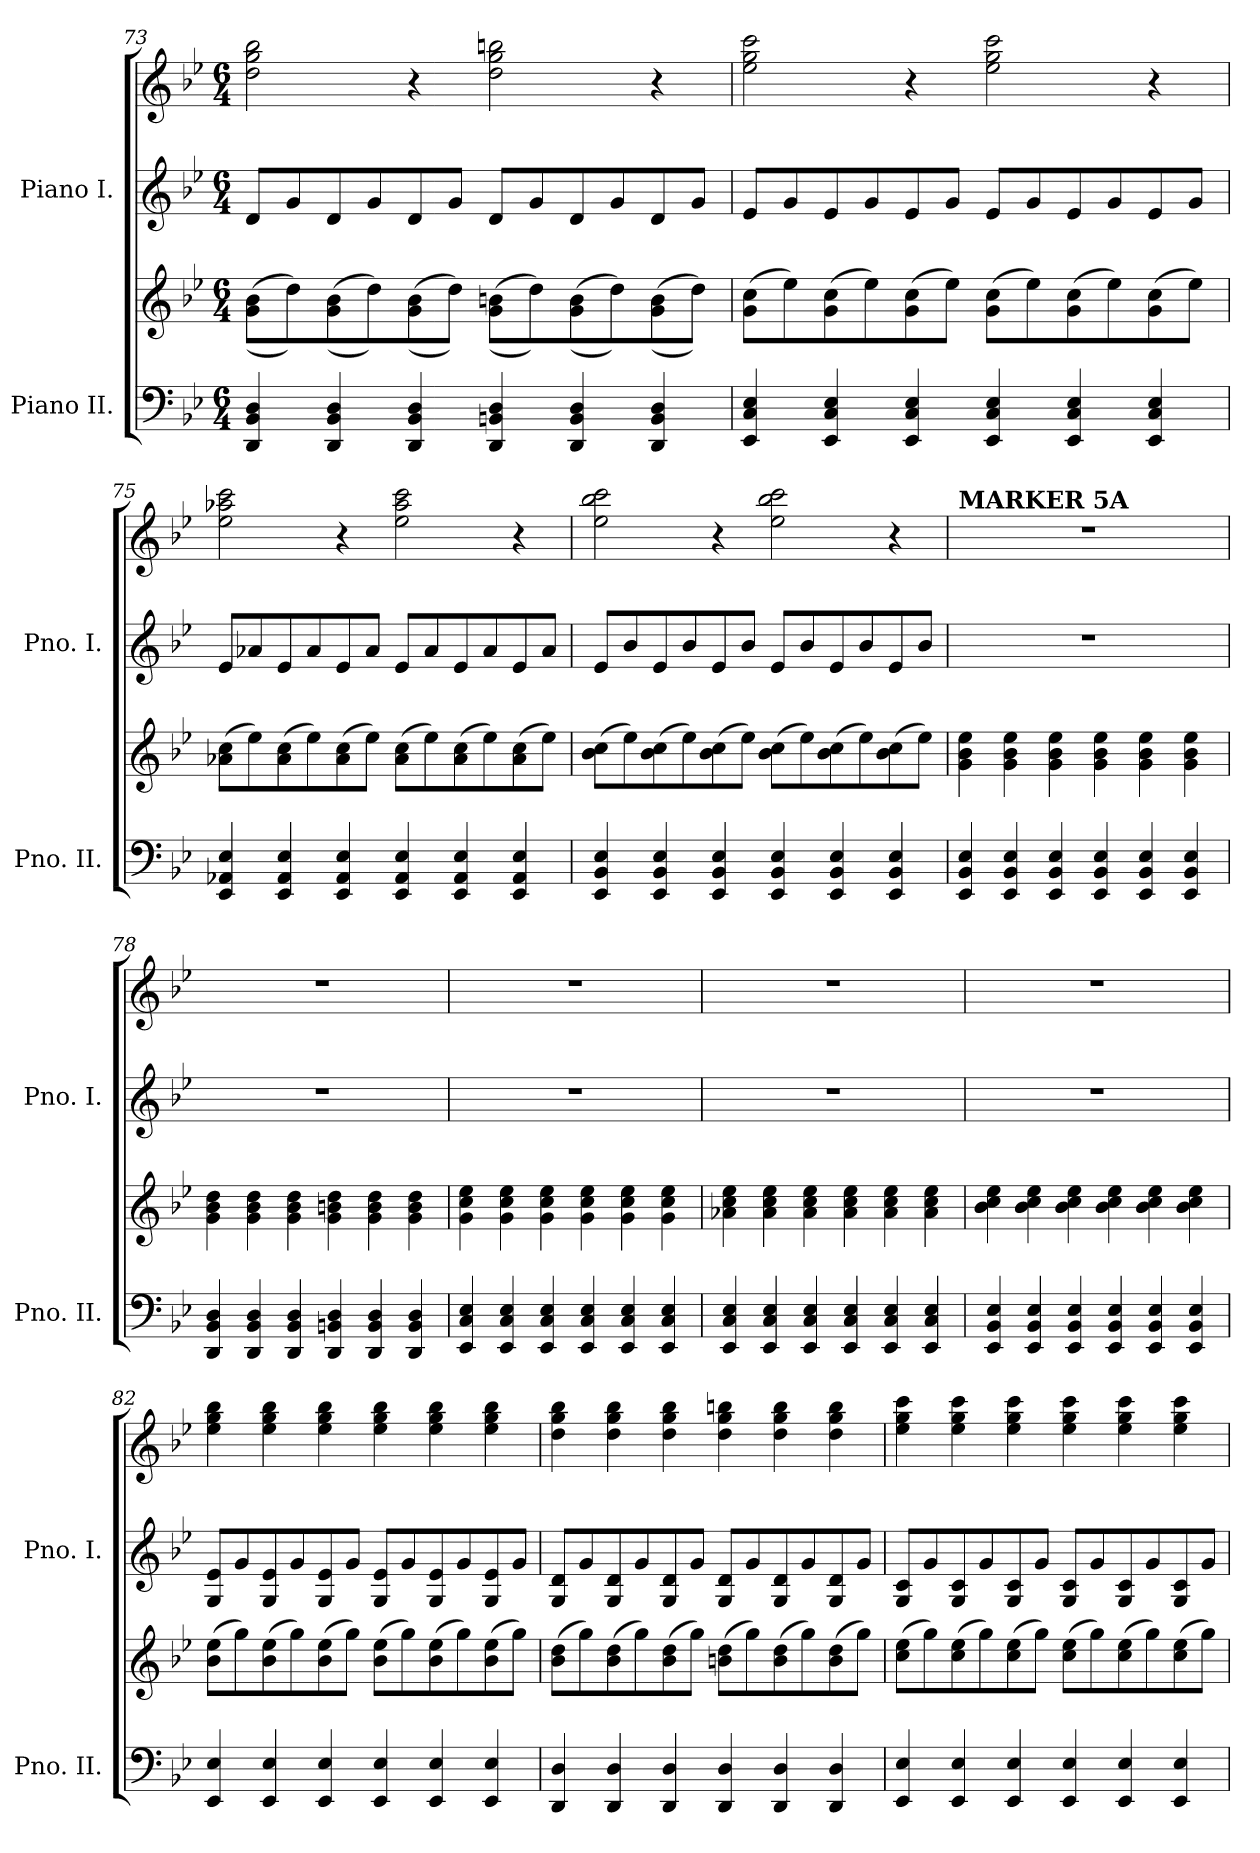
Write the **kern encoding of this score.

**kern	**kern	**kern	**kern
*part2	*part2	*part1	*part1
*staff4	*staff3	*staff2	*staff1
*I"Piano II.	*	*I"Piano I.	*
*I'Pno. II.	*	*I'Pno. I.	*
*clefF4	*clefG2	*clefG2	*clefG2
*k[b-e-]	*k[b-e-]	*k[b-e-]	*k[b-e-]
*M6/4	*M6/4	*M6/4	*M6/4
=73	=73	=73	=73
4DD/ 4BB-/ 4D/	((8g\ 8b-\L	8d/L	2dd\ 2gg\ 2bb-\
.	8dd\))	8g/	.
4DD/ 4BB-/ 4D/	((8g\ 8b-\	8d/	.
.	8dd\))	8g/	.
4DD/ 4BB-/ 4D/	((8g\ 8b-\	8d/	4r
.	8dd\J))	8g/J	.
4DD/ 4BBn/ 4D/	((8g\ 8bn\L	8d/L	2dd\ 2gg\ 2bbn\
.	8dd\))	8g/	.
4DD/ 4BB/ 4D/	((8g\ 8b\	8d/	.
.	8dd\))	8g/	.
4DD/ 4BB/ 4D/	((8g\ 8b\	8d/	4r
.	8dd\J))	8g/J	.
!!LO:PB:g=z
=74	=74	=74	=74
4EE-/ 4C/ 4E-/	(8g\ 8cc\L	8e-/L	2ee-\ 2gg\ 2ccc\
.	8ee-\)	8g/	.
4EE-/ 4C/ 4E-/	(8g\ 8cc\	8e-/	.
.	8ee-\)	8g/	.
4EE-/ 4C/ 4E-/	(8g\ 8cc\	8e-/	4r
.	8ee-\J)	8g/J	.
4EE-/ 4C/ 4E-/	(8g\ 8cc\L	8e-/L	2ee-\ 2gg\ 2ccc\
.	8ee-\)	8g/	.
4EE-/ 4C/ 4E-/	(8g\ 8cc\	8e-/	.
.	8ee-\)	8g/	.
4EE-/ 4C/ 4E-/	(8g\ 8cc\	8e-/	4r
.	8ee-\J)	8g/J	.
=75	=75	=75	=75
4EE-/ 4AA-X/ 4E-/	(8a-X\ 8cc\L	8e-/L	2ee-\ 2aa-X\ 2ccc\
.	8ee-\)	8a-X/	.
4EE-/ 4AA-/ 4E-/	(8a-\ 8cc\	8e-/	.
.	8ee-\)	8a-/	.
4EE-/ 4AA-/ 4E-/	(8a-\ 8cc\	8e-/	4r
.	8ee-\J)	8a-/J	.
4EE-/ 4AA-/ 4E-/	(8a-\ 8cc\L	8e-/L	2ee-\ 2aa-\ 2ccc\
.	8ee-\)	8a-/	.
4EE-/ 4AA-/ 4E-/	(8a-\ 8cc\	8e-/	.
.	8ee-\)	8a-/	.
4EE-/ 4AA-/ 4E-/	(8a-\ 8cc\	8e-/	4r
.	8ee-\J)	8a-/J	.
=76	=76	=76	=76
4EE-/ 4BB-/ 4E-/	(8b-\ 8cc\L	8e-/L	2ee-\ 2bb-\ 2ccc\
.	8ee-\)	8b-/	.
4EE-/ 4BB-/ 4E-/	(8b-\ 8cc\	8e-/	.
.	8ee-\)	8b-/	.
4EE-/ 4BB-/ 4E-/	(8b-\ 8cc\	8e-/	4r
.	8ee-\J)	8b-/J	.
4EE-/ 4BB-/ 4E-/	(8b-\ 8cc\L	8e-/L	2ee-\ 2bb-\ 2ccc\
.	8ee-\)	8b-/	.
4EE-/ 4BB-/ 4E-/	(8b-\ 8cc\	8e-/	.
.	8ee-\)	8b-/	.
4EE-/ 4BB-/ 4E-/	(8b-\ 8cc\	8e-/	4r
.	8ee-\J)	8b-/J	.
=77	=77	=77	=77
!	!	!	!LO:TX:a:B:t=MARKER 5A
4EE-/ 4BB-/ 4E-/	4g\ 4b-\ 4ee-\	1.r	1.r
4EE-/ 4BB-/ 4E-/	4g\ 4b-\ 4ee-\	.	.
4EE-/ 4BB-/ 4E-/	4g\ 4b-\ 4ee-\	.	.
4EE-/ 4BB-/ 4E-/	4g\ 4b-\ 4ee-\	.	.
4EE-/ 4BB-/ 4E-/	4g\ 4b-\ 4ee-\	.	.
4EE-/ 4BB-/ 4E-/	4g\ 4b-\ 4ee-\	.	.
=78	=78	=78	=78
4DD/ 4BB-/ 4D/	4g\ 4b-\ 4dd\	1.r	1.r
4DD/ 4BB-/ 4D/	4g\ 4b-\ 4dd\	.	.
4DD/ 4BB-/ 4D/	4g\ 4b-\ 4dd\	.	.
4DD/ 4BBn/ 4D/	4g\ 4bn\ 4dd\	.	.
4DD/ 4BB/ 4D/	4g\ 4b\ 4dd\	.	.
4DD/ 4BB/ 4D/	4g\ 4b\ 4dd\	.	.
!!LO:LB:g=z
=79	=79	=79	=79
4EE-/ 4C/ 4E-/	4g\ 4cc\ 4ee-\	1.r	1.r
4EE-/ 4C/ 4E-/	4g\ 4cc\ 4ee-\	.	.
4EE-/ 4C/ 4E-/	4g\ 4cc\ 4ee-\	.	.
4EE-/ 4C/ 4E-/	4g\ 4cc\ 4ee-\	.	.
4EE-/ 4C/ 4E-/	4g\ 4cc\ 4ee-\	.	.
4EE-/ 4C/ 4E-/	4g\ 4cc\ 4ee-\	.	.
=80	=80	=80	=80
4EE-/ 4C/ 4E-/	4a-X\ 4cc\ 4ee-\	1.r	1.r
4EE-/ 4C/ 4E-/	4a-\ 4cc\ 4ee-\	.	.
4EE-/ 4C/ 4E-/	4a-\ 4cc\ 4ee-\	.	.
4EE-/ 4C/ 4E-/	4a-\ 4cc\ 4ee-\	.	.
4EE-/ 4C/ 4E-/	4a-\ 4cc\ 4ee-\	.	.
4EE-/ 4C/ 4E-/	4a-\ 4cc\ 4ee-\	.	.
=81	=81	=81	=81
4EE-/ 4BB-/ 4E-/	4b-\ 4cc\ 4ee-\	1.r	1.r
4EE-/ 4BB-/ 4E-/	4b-\ 4cc\ 4ee-\	.	.
4EE-/ 4BB-/ 4E-/	4b-\ 4cc\ 4ee-\	.	.
4EE-/ 4BB-/ 4E-/	4b-\ 4cc\ 4ee-\	.	.
4EE-/ 4BB-/ 4E-/	4b-\ 4cc\ 4ee-\	.	.
4EE-/ 4BB-/ 4E-/	4b-\ 4cc\ 4ee-\	.	.
=82	=82	=82	=82
4EE-/ 4E-/	(8b-\ 8ee-\L	8G/ 8e-/L	4ee-\ 4gg\ 4bb-\
.	8gg\)	8g/	.
4EE-/ 4E-/	(8b-\ 8ee-\	8G/ 8e-/	4ee-\ 4gg\ 4bb-\
.	8gg\)	8g/	.
4EE-/ 4E-/	(8b-\ 8ee-\	8G/ 8e-/	4ee-\ 4gg\ 4bb-\
.	8gg\J)	8g/J	.
4EE-/ 4E-/	(8b-\ 8ee-\L	8G/ 8e-/L	4ee-\ 4gg\ 4bb-\
.	8gg\)	8g/	.
4EE-/ 4E-/	(8b-\ 8ee-\	8G/ 8e-/	4ee-\ 4gg\ 4bb-\
.	8gg\)	8g/	.
4EE-/ 4E-/	(8b-\ 8ee-\	8G/ 8e-/	4ee-\ 4gg\ 4bb-\
.	8gg\J)	8g/J	.
=83	=83	=83	=83
4DD/ 4D/	(8b-\ 8dd\L	8G/ 8d/L	4dd\ 4gg\ 4bb-\
.	8gg\)	8g/	.
4DD/ 4D/	(8b-\ 8dd\	8G/ 8d/	4dd\ 4gg\ 4bb-\
.	8gg\)	8g/	.
4DD/ 4D/	(8b-\ 8dd\	8G/ 8d/	4dd\ 4gg\ 4bb-\
.	8gg\J)	8g/J	.
4DD/ 4D/	(8bn\ 8dd\L	8G/ 8d/L	4dd\ 4gg\ 4bbn\
.	8gg\)	8g/	.
4DD/ 4D/	(8b\ 8dd\	8G/ 8d/	4dd\ 4gg\ 4bb\
.	8gg\)	8g/	.
4DD/ 4D/	(8b\ 8dd\	8G/ 8d/	4dd\ 4gg\ 4bb\
.	8gg\J)	8g/J	.
!!LO:LB:g=z
=84	=84	=84	=84
4EE-/ 4E-/	(8cc\ 8ee-\L	8G/ 8c/L	4ee-\ 4gg\ 4ccc\
.	8gg\)	8g/	.
4EE-/ 4E-/	(8cc\ 8ee-\	8G/ 8c/	4ee-\ 4gg\ 4ccc\
.	8gg\)	8g/	.
4EE-/ 4E-/	(8cc\ 8ee-\	8G/ 8c/	4ee-\ 4gg\ 4ccc\
.	8gg\J)	8g/J	.
4EE-/ 4E-/	(8cc\ 8ee-\L	8G/ 8c/L	4ee-\ 4gg\ 4ccc\
.	8gg\)	8g/	.
4EE-/ 4E-/	(8cc\ 8ee-\	8G/ 8c/	4ee-\ 4gg\ 4ccc\
.	8gg\)	8g/	.
4EE-/ 4E-/	(8cc\ 8ee-\	8G/ 8c/	4ee-\ 4gg\ 4ccc\
.	8gg\J)	8g/J	.
=	=	=	=
*-	*-	*-	*-
